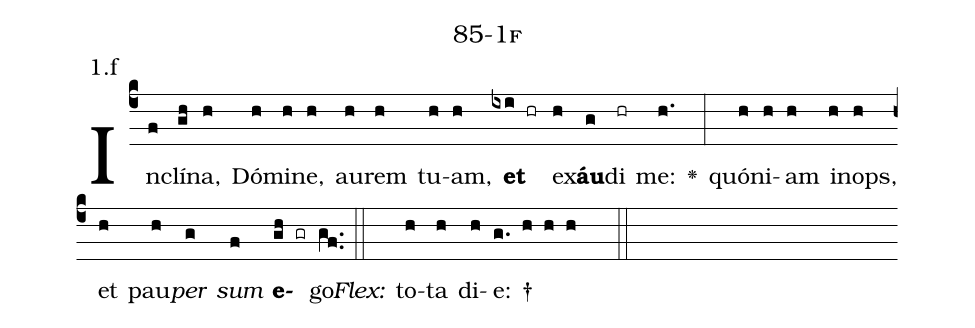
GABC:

name: 85-1f;
annotation: 1.f;
%%
(c4)In(f)clí(gh)na,(h) Dó(h)mi(h)ne,(h) au(h)rem(h) tu(h)am,(h) <b>et</b>(ixi hr) ex(h)<b>áu</b>(g)di(hr) me:(h.) <v>\greheightstar</v>(:) quón(h)i(h)am(h) in(h)ops,(h) et(h) pau(h)<i>per</i>(g) <i>sum</i>(f) <b>e</b>(gh gr)go.(gf..) (::)
<i>Flex:</i>()  to(h)ta(h) di(h)e: †(g. h h h  ::)

%E(h) u(h) o(g) u(f) a(gh) e.(gf..) (::)
